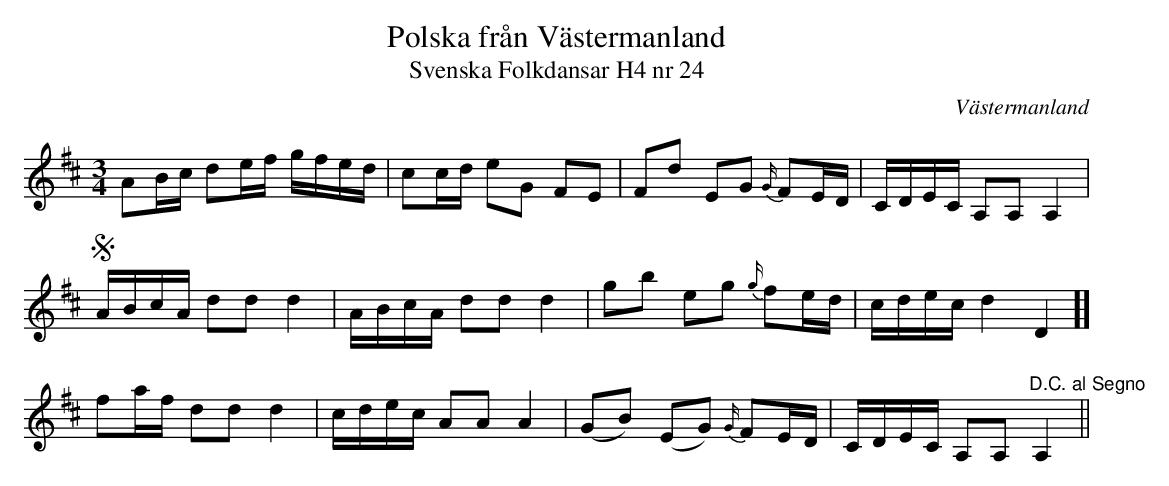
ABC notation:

X:1
T:Polska från Västermanland
T:Svenska Folkdansar H4 nr 24
O:Västermanland
U:w=wedge
U:t=tenuto
M:3/4
L:1/16
K:D
A2Bc d2ef gfed | c2cd e2G2 F2E2 | F2d2 E2G2 {G/}F2ED | CDEC A,2A,2 A,4 | S
ABcA d2d2 d4 | ABcA d2d2 d4 | g2b2 e2g2 {g/}f2ed | cdec d4 D4 ]]
f2af d2d2 d4 | cdec A2A2 A4 | (G2B2) (E2G2) {G/}F2ED | CDEC A,2A,2 "^D.C. al Segno"A,4 ||
